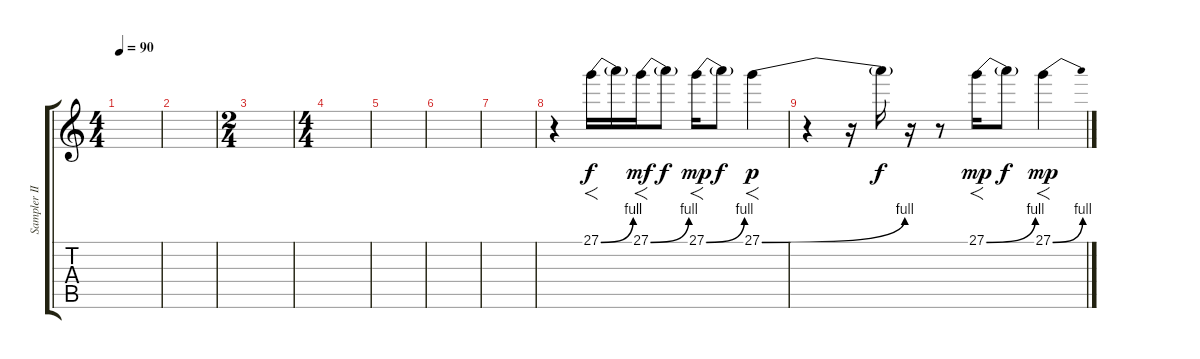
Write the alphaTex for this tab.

\track ("Sampler II" "Sampler II") {instrument pad3polysynth}
\staff {score tabs}
\tuning (E4 B3 G3 D3 A2 E2) {hide}
\ts (4 4)
\tempo 90
\clef g2
\ks c
|
|
\ts (2 4)
|
\ts (4 4)
|
|
|
|
r.4 27.1{be (bend 0 0 60 4)}.16{f} 27.1{t}.16 27.1{be (bend 0 0 60 4)}.16{f dy mf} 27.1{t}.8{dy f} 27.1{be (bend 0 0 60 4)}.16{f dy mp} 27.1{t}.8{dy f} 27.1{be (bend 0 0 60 4)}.4{f dy p} |
r.4 r.16 27.1{t}.16{dy f} r.16 r.8 27.1{be (bend 0 0 60 4)}.16{f dy mp} 27.1{t}.8{dy f} 27.1{be (bend 0 0 60 4)}.4{f dy mp}
